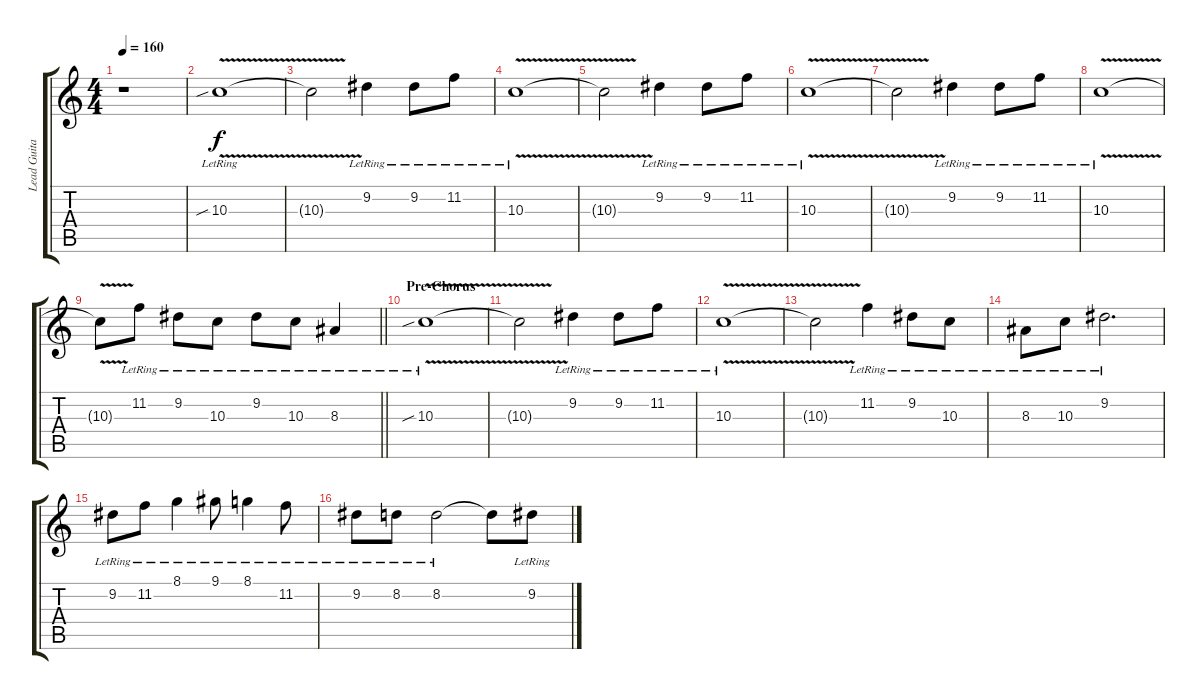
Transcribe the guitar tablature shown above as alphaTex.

\track ("Lead Guitar" "Lead Guita") {instrument electricguitarjazz}
\staff {score tabs}
\tuning (B3 Gb3 D3 A2 E2 B1) {hide}
\ts (4 4)
\tempo 160
\clef g2
\ks c
r.1{dy f} |
10.3{v sib lr}.1{instrument electricguitarjazz} |
10.3{t}.2 9.2{lr}.4 9.2{lr}.8 11.2{lr}.8 |
10.3{v lr}.1 |
10.3{t}.2 9.2{lr}.4 9.2{lr}.8 11.2{lr}.8 |
10.3{v lr}.1 |
10.3{t}.2 9.2{lr}.4 9.2{lr}.8 11.2{lr}.8 |
10.3{v lr}.1 |
\barLineRight lightlight
10.3{t}.8 11.2{lr}.8 9.2{lr}.8 10.3{lr}.8 9.2{lr}.8 10.3{lr}.8 8.3{lr}.4 |
\section ("" "Pre-Chorus")
10.3{v sib lr}.1 |
10.3{t}.2 9.2{lr}.4 9.2{lr}.8 11.2{lr}.8 |
10.3{v lr}.1 |
10.3{t}.2 11.2{lr}.4 9.2{lr}.8 10.3{lr}.8 |
8.3{lr}.8 10.3{lr}.8 9.2{lr}.2{d} |
9.2{lr}.8 11.2{lr}.8 8.1{lr}.4 9.1{lr}.8 8.1{lr}.4 11.2{lr}.8 |
9.2{lr}.8 8.2{lr}.8 8.2{lr}.2 8.2{t}.8 9.2{lr}.8
